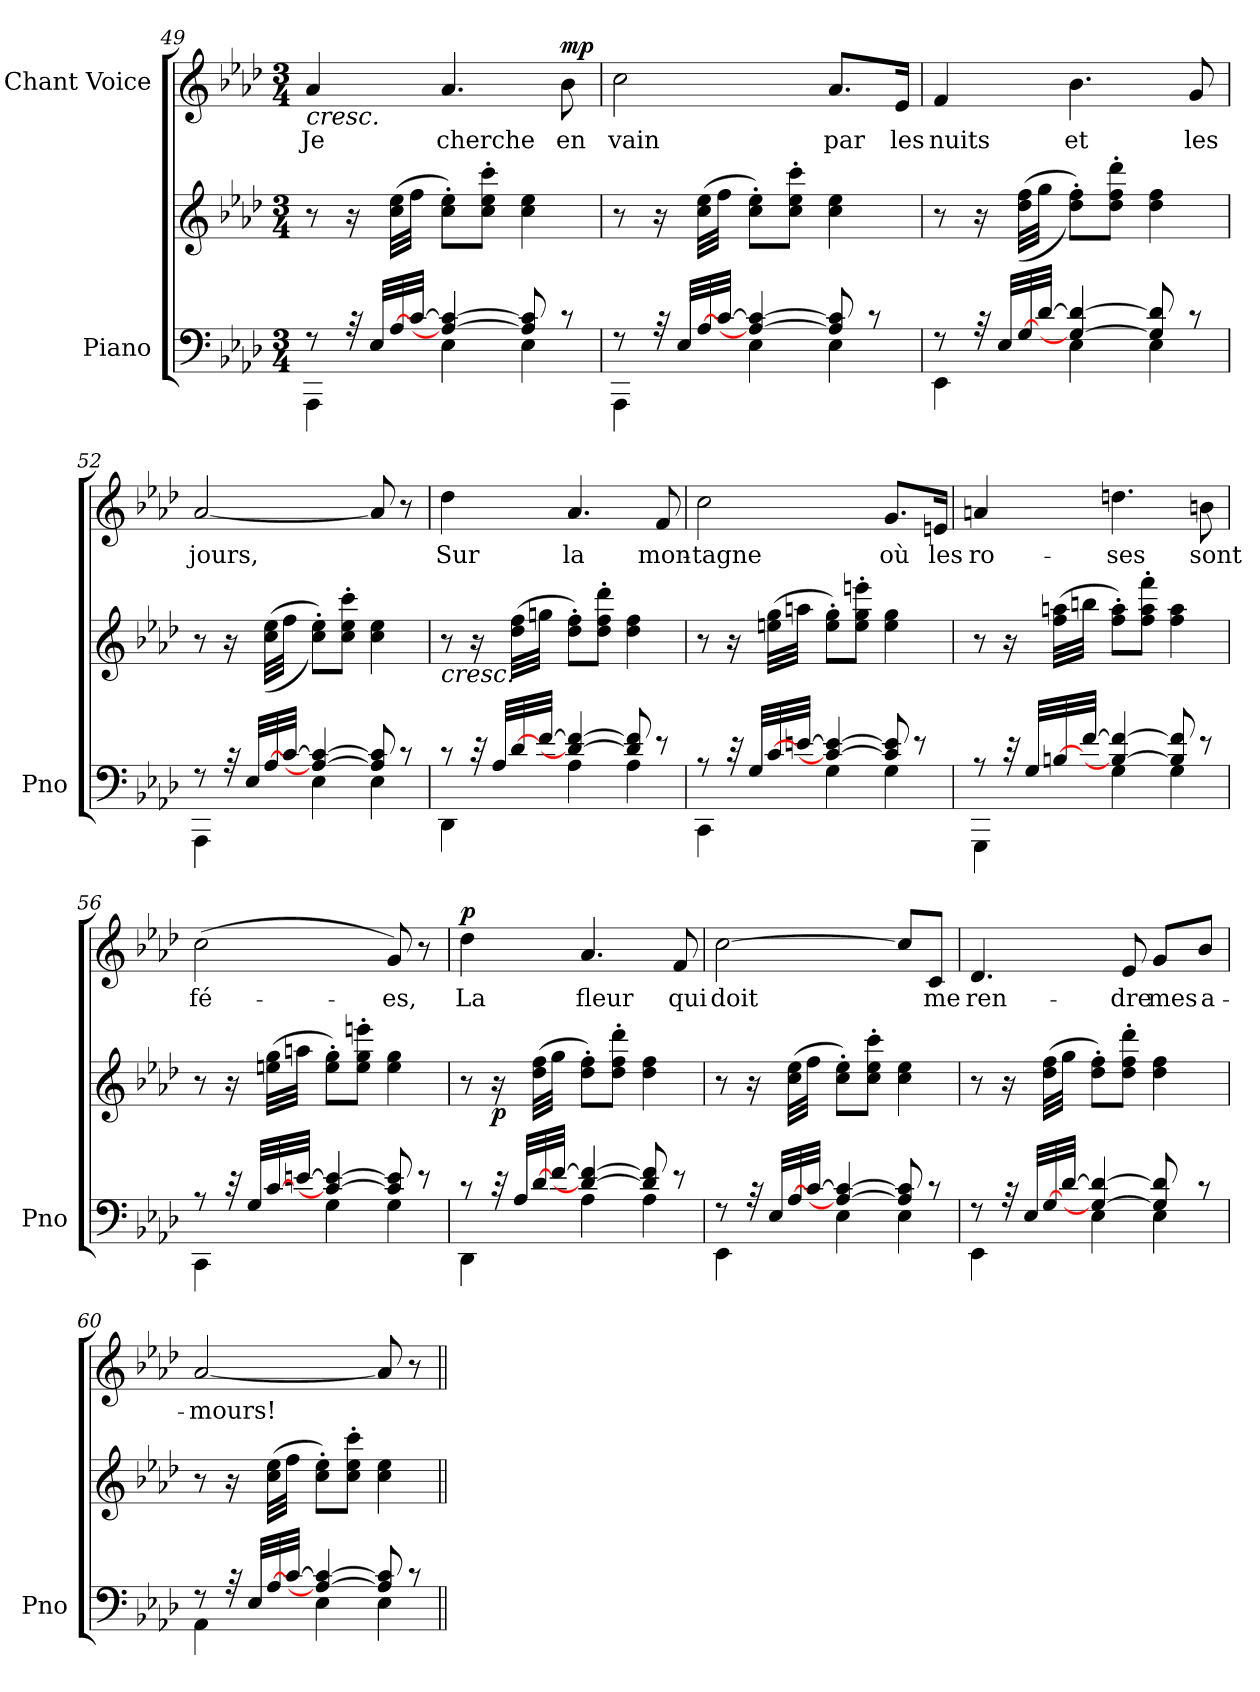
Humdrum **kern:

**kern	**kern	**dynam	**kern	**text	**dynam
*part2	*part2	*part2	*part1	*part1	*part1
*staff3	*staff2	*staff2/3	*staff1	*staff1	*staff1
*I"Piano	*	*	*I"Chant Voice	*	*
*I'Pno	*	*	*	*	*
!!LO:PB:g=z
*clefF4	*clefG2	*	*clefG2	*	*
*k[b-e-a-d-]	*k[b-e-a-d-]	*	*k[b-e-a-d-]	*	*
*M3/4	*M3/4	*	*M3/4	*	*
=49	=49	=49	=49	=49	=49
*^	*	*	*	*	*
!	!	!	!	!	!LO:LY:b	!LO:HP:b
8r	4AAA-\	8r	.	4a-/	Je	<
32r	.	16r	.	.	.	.
32E-/LLL	.	.	.	.	.	.
[32A-/	.	(>32cc\ 32ee-\LLL	.	.	.	.
[32c/JJJ	.	32ff\JJJ	.	.	.	.
!	!	!	!	!	!LO:LY:b	!
4A-/_ 4c/_	4E-\	8cc\' 8ee-\'L)	.	4.a-/	cherche	.
.	.	8cc\' 8ee-\' 8ccc\'J	.	.	.	.
8A-/] 8c/]	4E-\	4cc\ 4ee-\	.	.	.	.
!	!	!	!	!	!LO:LY:b	!LO:DY:a
8r	.	.	.	8b-\	en	mp
*v	*v	*	*	*	*	*
.	.	.	.	.	[
=50	=50	=50	=50	=50	=50
*^	*	*	*	*	*
!	!	!	!	!	!LO:LY:b	!
8r	4AAA-\	8r	.	2cc\	vain	.
32r	.	16r	.	.	.	.
32E-/LLL	.	.	.	.	.	.
[32A-/	.	(>32cc\ 32ee-\LLL	.	.	.	.
[32c/JJJ	.	32ff\JJJ	.	.	.	.
4A-/_ 4c/_	4E-\	8cc\' 8ee-\'L)	.	.	.	.
.	.	8cc\' 8ee-\' 8ccc\'J	.	.	.	.
!	!	!	!	!	!LO:LY:b	!
8A-/] 8c/]	4E-\	4cc\ 4ee-\	.	8.a-/L	par	.
8r	.	.	.	.	.	.
!	!	!	!	!	!LO:LY:b	!
.	.	.	.	16e-/Jk	les	.
=51	=51	=51	=51	=51	=51	=51
!	!	!	!	!	!LO:LY:b	!
8r	4EE-\	8r	.	4f/	nuits	.
32r	.	16r	.	.	.	.
32E-/LLL	.	.	.	.	.	.
[32G/	.	(>(>32dd-\ 32ff\LLL	.	.	.	.
[32d-/JJJ	.	32gg\JJJ	.	.	.	.
!	!	!	!	!	!LO:LY:b	!
4G/_ 4d-/_	4E-\	8dd-\' 8ff\'L))	.	4.b-\	et	.
.	.	8dd-\' 8ff\' 8ddd-\'J	.	.	.	.
8G/] 8d-/]	4E-\	4dd-\ 4ff\	.	.	.	.
!	!	!	!	!	!LO:LY:b	!
8r	.	.	.	8g/	les	.
=52	=52	=52	=52	=52	=52	=52
!	!	!	!	!	!LO:LY:b	!
8r	4AAA-\	8r	.	[2a-/	jours,	.
32r	.	16r	.	.	.	.
32E-/LLL	.	.	.	.	.	.
[32A-/	.	(>(>32cc\ 32ee-\LLL	.	.	.	.
[32c/JJJ	.	32ff\JJJ	.	.	.	.
4A-/_ 4c/_	4E-\	8cc\' 8ee-\'L))	.	.	.	.
.	.	8cc\' 8ee-\' 8ccc\'J	.	.	.	.
8A-/] 8c/]	4E-\	4cc\ 4ee-\	.	8a-/]	.	.
8r	.	.	.	8r	.	.
!!LO:LB:g=z
=53	=53	=53	=53	=53	=53	=53
!	!	!LO:TX:b:i:t=cresc.	!	!	!	!
!	!	!	!LO:DY:a=2	!	!LO:LY:b	!
!	!	!	!LO:DY:n=1:a=2	!	!	!LO:DY:a
!	!	!	!	!	!	!LO:DY:n=1:a
8r	4DD-\	8r	other-dynamics f	4dd-\	Sur	other-dynamics f
32r	.	16r	.	.	.	.
32A-/LLL	.	.	.	.	.	.
[32d-/	.	(>32dd-\ 32ff\LLL	.	.	.	.
[32f/JJJ	.	32ggn\JJJ	.	.	.	.
!	!	!	!	!	!LO:LY:b	!
4d-/_ 4f/_	4A-\	8dd-\' 8ff\'L)	.	4.a-/	la	.
.	.	8dd-\' 8ff\' 8ddd-\'J	.	.	.	.
8d-/] 8f/]	4A-\	4dd-\ 4ff\	.	.	.	.
!	!	!	!	!	!LO:LY:b	!
8r	.	.	.	8f/	mon-	.
=54	=54	=54	=54	=54	=54	=54
!	!	!	!	!	!LO:LY:b	!
8r	4CC\	8r	.	2cc\	-tagne	.
32r	.	16r	.	.	.	.
32G/LLL	.	.	.	.	.	.
[32c/	.	(>32een\ 32gg\LLL	.	.	.	.
[32en/JJJ	.	32aan\JJJ	.	.	.	.
4c/_ 4e/_	4G\	8ee\' 8gg\'L)	.	.	.	.
.	.	8ee\' 8gg\' 8eeen\'J	.	.	.	.
!	!	!	!	!	!LO:LY:b	!
8c/] 8e/]	4G\	4ee\ 4gg\	.	8.g/L	où	.
8r	.	.	.	.	.	.
!	!	!	!	!	!LO:LY:b	!
.	.	.	.	16en/Jk	les	.
=55	=55	=55	=55	=55	=55	=55
!	!	!	!	!	!LO:LY:b	!
8r	4GGG\	8r	.	4an/	ro-	.
32r	.	16r	.	.	.	.
32G/LLL	.	.	.	.	.	.
[32Bn/	.	(>32ff\ 32aan\LLL	.	.	.	.
[32f/JJJ	.	32bbn\JJJ	.	.	.	.
!	!	!	!	!	!LO:LY:b	!
4B/_ 4f/_	4G\	8ff\' 8aa\'L)	.	4.ddn\	-ses	.
.	.	8ff\' 8aa\' 8fff\'J	.	.	.	.
8B/] 8f/]	4G\	4ff\ 4aa\	.	.	.	.
!	!	!	!	!	!LO:LY:b	!
8r	.	.	.	8bn\	sont	.
=56	=56	=56	=56	=56	=56	=56
!	!	!	!	!	!LO:LY:b	!
8r	4CC\	8r	.	(>2cc\	fé-	.
32r	.	16r	.	.	.	.
32G/LLL	.	.	.	.	.	.
[32c/	.	(>32een\ 32gg\LLL	.	.	.	.
[32en/JJJ	.	32aan\JJJ	.	.	.	.
4c/_ 4e/_	4G\	8ee\' 8gg\'L)	.	.	.	.
.	.	8ee\' 8gg\' 8eeen\'J	.	.	.	.
!	!	!	!	!	!LO:LY:b	!
8c/] 8e/]	4G\	4ee\ 4gg\	.	8g/)	-es,	.
8r	.	.	.	8r	.	.
!!LO:LB:g=z
=57	=57	=57	=57	=57	=57	=57
!	!	!	!	!	!LO:LY:b	!LO:DY:a
8r	4DD-\	8r	.	4dd-\	La	p
!	!	!	!LO:DY:b	!	!	!
32r	.	16r	p	.	.	.
32A-/LLL	.	.	.	.	.	.
[32d-/	.	(>32dd-\ 32ff\LLL	.	.	.	.
[32f/JJJ	.	32gg\JJJ	.	.	.	.
!	!	!	!	!	!LO:LY:b	!
4d-/_ 4f/_	4A-\	8dd-\' 8ff\'L)	.	4.a-/	fleur	.
.	.	8dd-\' 8ff\' 8ddd-\'J	.	.	.	.
8d-/] 8f/]	4A-\	4dd-\ 4ff\	.	.	.	.
!	!	!	!	!	!LO:LY:b	!
8r	.	.	.	8f/	qui	.
=58	=58	=58	=58	=58	=58	=58
!	!	!	!	!	!LO:LY:b	!
8r	4EE-\	8r	.	[2cc\	doit	.
32r	.	16r	.	.	.	.
32E-/LLL	.	.	.	.	.	.
[32A-/	.	(>32cc\ 32ee-\LLL	.	.	.	.
[32c/JJJ	.	32ff\JJJ	.	.	.	.
4A-/_ 4c/_	4E-\	8cc\' 8ee-\'L)	.	.	.	.
.	.	8cc\' 8ee-\' 8ccc\'J	.	.	.	.
8A-/] 8c/]	4E-\	4cc\ 4ee-\	.	8cc/L]	.	.
!	!	!	!	!	!LO:LY:b	!
8r	.	.	.	8c/J	me	.
=59	=59	=59	=59	=59	=59	=59
!	!	!	!	!	!LO:LY:b	!
8r	4EE-\	8r	.	4.d-/	ren-	.
32r	.	16r	.	.	.	.
32E-/LLL	.	.	.	.	.	.
[32G/	.	(>32dd-\ 32ff\LLL	.	.	.	.
[32d-/JJJ	.	32gg\JJJ	.	.	.	.
4G/_ 4d-/_	4E-\	8dd-\' 8ff\'L)	.	.	.	.
!	!	!	!	!	!LO:LY:b	!
.	.	8dd-\' 8ff\' 8ddd-\'J	.	8e-/	-dre	.
!	!	!	!	!	!LO:LY:b	!
8G/] 8d-/]	4E-\	4dd-\ 4ff\	.	8g/L	mes	.
!	!	!	!	!	!LO:LY:b	!
8r	.	.	.	8b-/J	a-	.
=60	=60	=60	=60	=60	=60	=60
!	!	!	!	!	!LO:LY:b	!
8r	4AA-\	8r	.	[2a-/	-mours!	.
32r	.	16r	.	.	.	.
32E-/LLL	.	.	.	.	.	.
[32A-/	.	(>32cc\ 32ee-\LLL	.	.	.	.
[32c/JJJ	.	32ff\JJJ	.	.	.	.
4A-/_ 4c/_	4E-\	8cc\' 8ee-\'L)	.	.	.	.
.	.	8cc\' 8ee-\' 8ccc\'J	.	.	.	.
8A-/] 8c/]	4E-\	4cc\ 4ee-\	.	8a-/]	.	.
8r	.	.	.	8r	.	.
*v	*v	*	*	*	*	*
=||	=||	=||	=||	=||	=||
*-	*-	*-	*-	*-	*-
